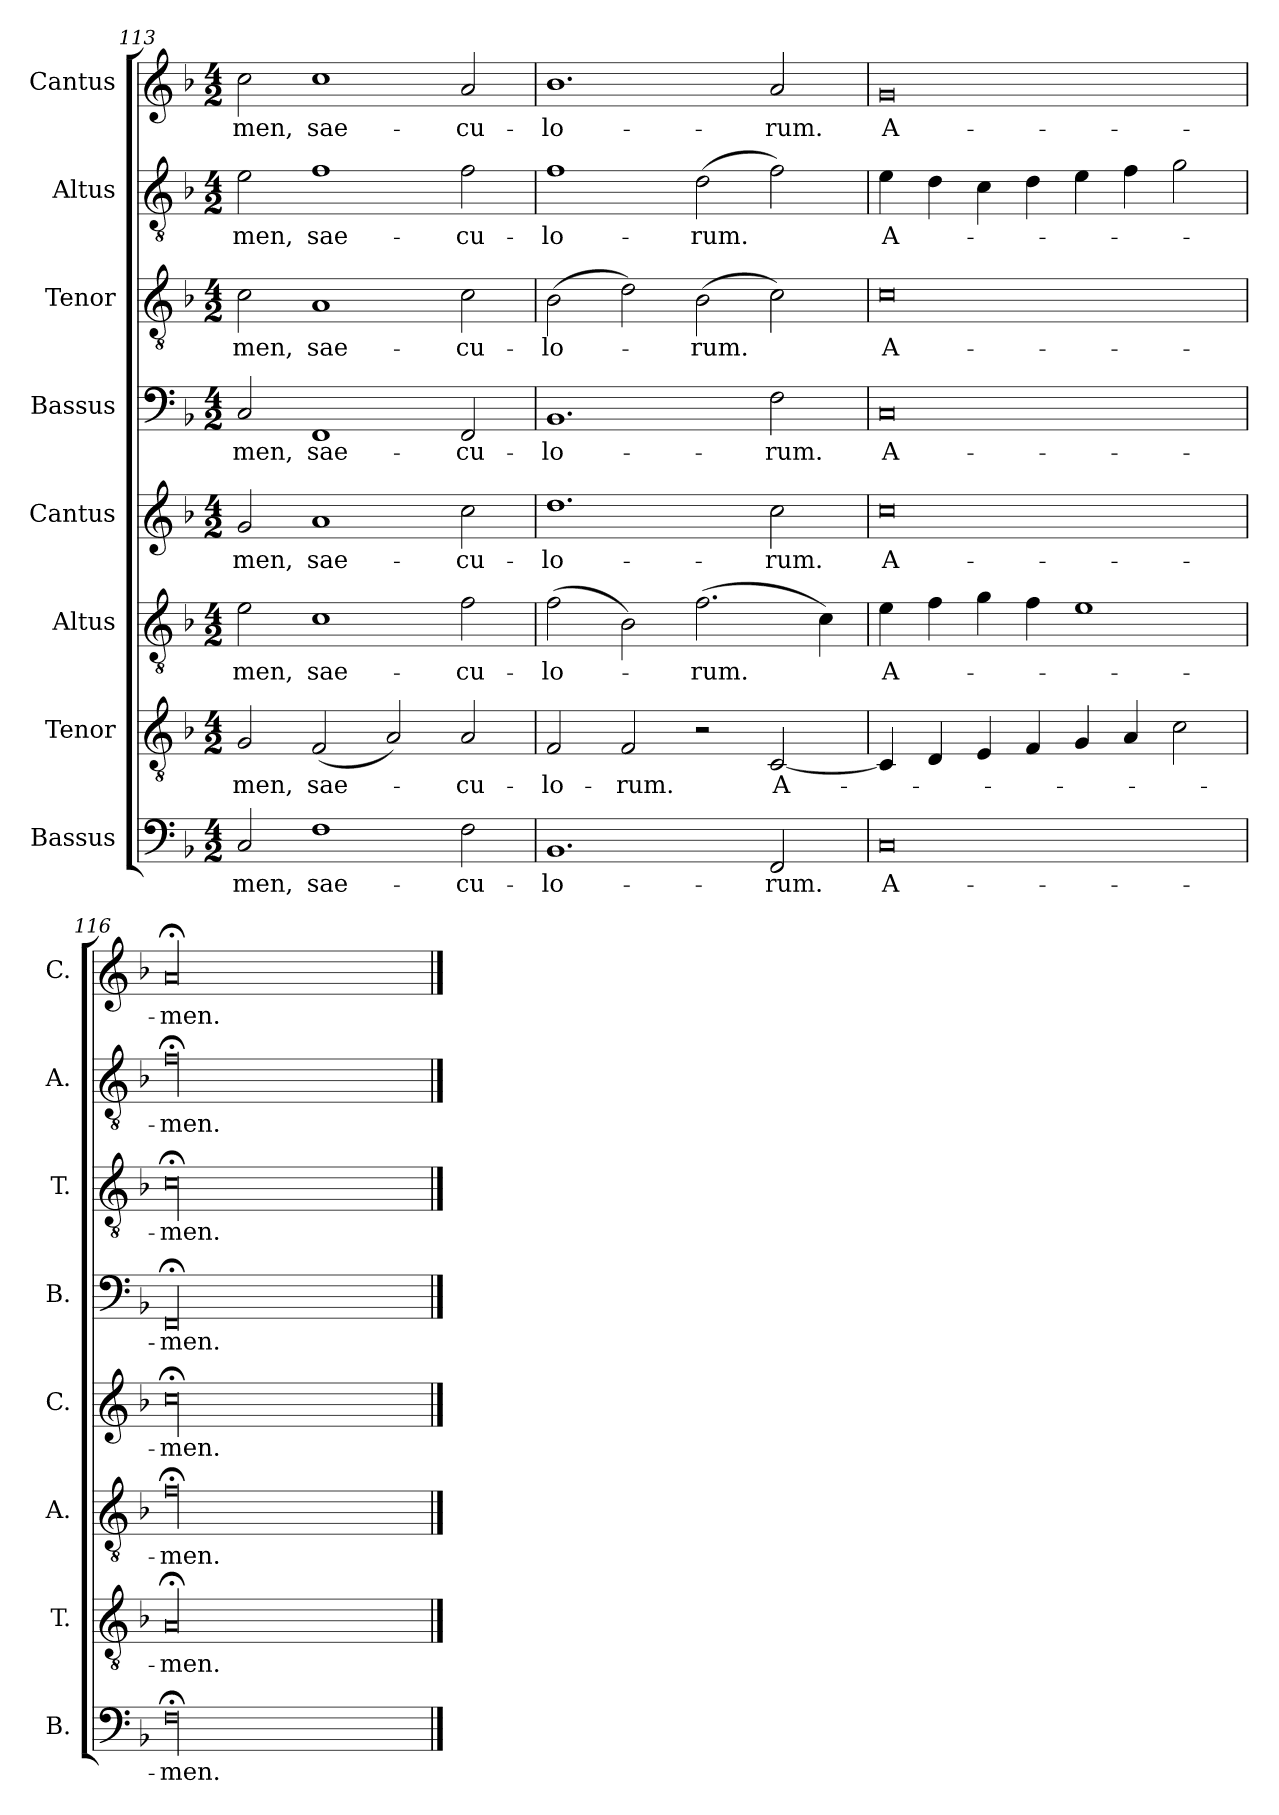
**kern	**text	**kern	**text	**kern	**text	**kern	**text	**kern	**text	**kern	**text	**kern	**text	**kern	**text
*part8	*part8	*part7	*part7	*part6	*part6	*part5	*part5	*part4	*part4	*part3	*part3	*part2	*part2	*part1	*part1
*staff8	*staff8	*staff7	*staff7	*staff6	*staff6	*staff5	*staff5	*staff4	*staff4	*staff3	*staff3	*staff2	*staff2	*staff1	*staff1
*I"Bassus	*	*I"Tenor	*	*I"Altus	*	*I"Cantus	*	*I"Bassus	*	*I"Tenor	*	*I"Altus	*	*I"Cantus	*
*I'B.	*	*I'T.	*	*I'A.	*	*I'C.	*	*I'B.	*	*I'T.	*	*I'A.	*	*I'C.	*
*clefF4	*	*clefGv2	*	*clefGv2	*	*clefG2	*	*clefF4	*	*clefGv2	*	*clefGv2	*	*clefG2	*
*	*	*ITrd7c12	*	*ITrd7c12	*	*	*	*	*	*ITrd7c12	*	*ITrd7c12	*	*	*
*k[b-]	*	*k[b-]	*	*k[b-]	*	*k[b-]	*	*k[b-]	*	*k[b-]	*	*k[b-]	*	*k[b-]	*
*F:	*	*F:	*	*F:	*	*F:	*	*F:	*	*F:	*	*F:	*	*F:	*
*M4/2	*	*M4/2	*	*M4/2	*	*M4/2	*	*M4/2	*	*M4/2	*	*M4/2	*	*M4/2	*
=113	=113	=113	=113	=113	=113	=113	=113	=113	=113	=113	=113	=113	=113	=113	=113
!	!LO:LY:b	!	!LO:LY:b	!	!LO:LY:b	!	!LO:LY:b	!	!LO:LY:b	!	!LO:LY:b	!	!LO:LY:b	!	!LO:LY:b
2C/	-men,	2GG/	-men,	2E\	-men,	2g/	-men,	2C/	-men,	2C\	-men,	2E\	-men,	2cc\	-men,
!	!LO:LY:b	!	!LO:LY:b	!	!LO:LY:b	!	!LO:LY:b	!	!LO:LY:b	!	!LO:LY:b	!	!LO:LY:b	!	!LO:LY:b
1F	sae-	(2FF/	sae-	1C	sae-	1a	sae-	1FF	sae-	1AA	sae-	1F	sae-	1cc	sae-
.	.	2AA/)	.	.	.	.	.	.	.	.	.	.	.	.	.
!	!LO:LY:b	!	!LO:LY:b	!	!LO:LY:b	!	!LO:LY:b	!	!LO:LY:b	!	!LO:LY:b	!	!LO:LY:b	!	!LO:LY:b
2F\	-cu-	2AA/	-cu-	2F\	-cu-	2cc\	-cu-	2FF/	-cu-	2C\	-cu-	2F\	-cu-	2a/	-cu-
=114	=114	=114	=114	=114	=114	=114	=114	=114	=114	=114	=114	=114	=114	=114	=114
!	!LO:LY:b	!	!LO:LY:b	!	!LO:LY:b	!	!LO:LY:b	!	!LO:LY:b	!	!LO:LY:b	!	!LO:LY:b	!	!LO:LY:b
1.BB-	-lo-	2FF/	-lo-	(>2F\	-lo-	1.dd	-lo-	1.BB-	-lo-	(>2BB-\	-lo-	1F	-lo-	1.b-	-lo-
!	!	!	!LO:LY:b	!	!	!	!	!	!	!	!	!	!	!	!
.	.	2FF/	-rum.	2BB-\)	.	.	.	.	.	2D\)	.	.	.	.	.
!	!	!	!	!	!LO:LY:b	!	!	!	!	!	!LO:LY:b	!	!LO:LY:b	!	!
.	.	2r	.	(>2.F\	-rum.	.	.	.	.	(>2BB-\	-rum.	(>2D\	-rum.	.	.
!	!LO:LY:b	!	!LO:LY:b	!	!	!	!LO:LY:b	!	!LO:LY:b	!	!	!	!	!	!LO:LY:b
2FF/	-rum.	[<2CC/	A-	.	.	2cc\	-rum.	2F\	-rum.	2C\)	.	2F\)	.	2a/	-rum.
.	.	.	.	4C\)	.	.	.	.	.	.	.	.	.	.	.
=115	=115	=115	=115	=115	=115	=115	=115	=115	=115	=115	=115	=115	=115	=115	=115
!	!LO:LY:b	!	!	!	!LO:LY:b	!	!LO:LY:b	!	!LO:LY:b	!	!LO:LY:b	!	!LO:LY:b	!	!LO:LY:b
0C	A-	4CC/]	.	4E\	A-	0cc	A-	0C	A-	0C	A-	4E\	A-	0g	A-
.	.	4DD/	.	4F\	.	.	.	.	.	.	.	4D\	.	.	.
.	.	4EE/	.	4G\	.	.	.	.	.	.	.	4C\	.	.	.
.	.	4FF/	.	4F\	.	.	.	.	.	.	.	4D\	.	.	.
.	.	4GG/	.	1E	.	.	.	.	.	.	.	4E\	.	.	.
.	.	4AA/	.	.	.	.	.	.	.	.	.	4F\	.	.	.
.	.	2C\	.	.	.	.	.	.	.	.	.	2G\	.	.	.
=116	=116	=116	=116	=116	=116	=116	=116	=116	=116	=116	=116	=116	=116	=116	=116
!	!LO:LY:b	!	!LO:LY:b	!	!LO:LY:b	!	!LO:LY:b	!	!LO:LY:b	!	!LO:LY:b	!	!LO:LY:b	!	!LO:LY:b
00F;<	-men.	00AA;	-men.	00F;<	-men.	00cc;<	-men.	00FF;	-men.	00C;<	-men.	00F;<	-men.	00a;	-men.
==	==	==	==	==	==	==	==	==	==	==	==	==	==	==	==
*-	*-	*-	*-	*-	*-	*-	*-	*-	*-	*-	*-	*-	*-	*-	*-
